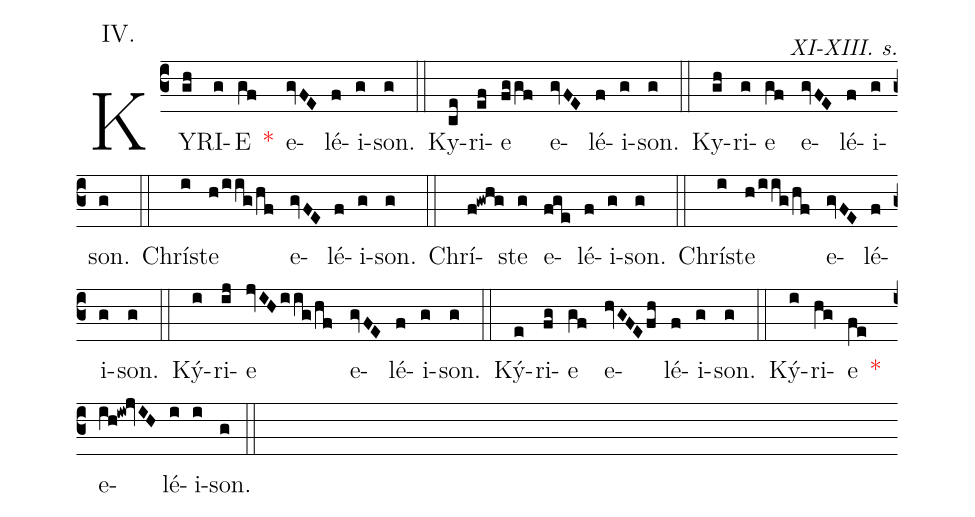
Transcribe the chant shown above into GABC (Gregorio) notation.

annotation:IV.;
commentary:XI-XIII. s.;
office-part:Kyriale;
%%
(c3) KY(gh)RI(g)E(gf) <v>\red{*}</v>() e(gvFE)lé(f)i(g)son.(g) (::)
Ky(ce)ri(ef)e(fg/gf) e(gvFE)lé(f)i(g)son.(g) (::)
Ky(gh)ri(g)e(gf) e(gvFE)lé(f)i(g)son.(g) (::)
Chrí(i)ste(h/iig/hf) e(gvFE)lé(f)i(g)son.(g) (::)
Chrí(f!gwhg)ste(g) e(fge)lé(f)i(g)son.(g) (::)
Chrí(i)ste(h/iig/hf) e(gvFE)lé(f)i(g)son.(g) (::)
Ký(i)ri(ij)e(jvIHiig/hf) e(gvFE)lé(f)i(g)son.(g) (::)
Ký(e)ri(fg)e(gf) e(hvGFEfh)lé(f)i(g)son.(g) (::)
Ký(i)ri(hg)e(fe) <v>\red{*}</v>() e(ih!iw!jvIH)lé(i)i(i)son.(g) (::)
